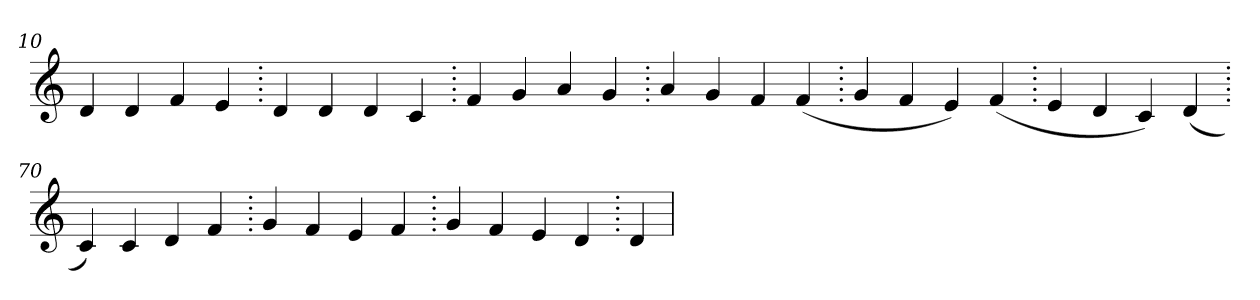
**kern
*part1
*staff1
*clefG2
=10.
4d
4d
4f
4e
=20.
4d
4d
4d
4c
=30.
4f
4g
4a
4g
=40.
4a
4g
4f
(>4f
=50.
4g
4f
4e)
(>4f
=60.
4e
4d
4c)
(>4d
=70.
4c)
4c
4d
4f
=80.
4g
4f
4e
4f
=90.
4g
4f
4e
4d
=100.
4d
=
*-
